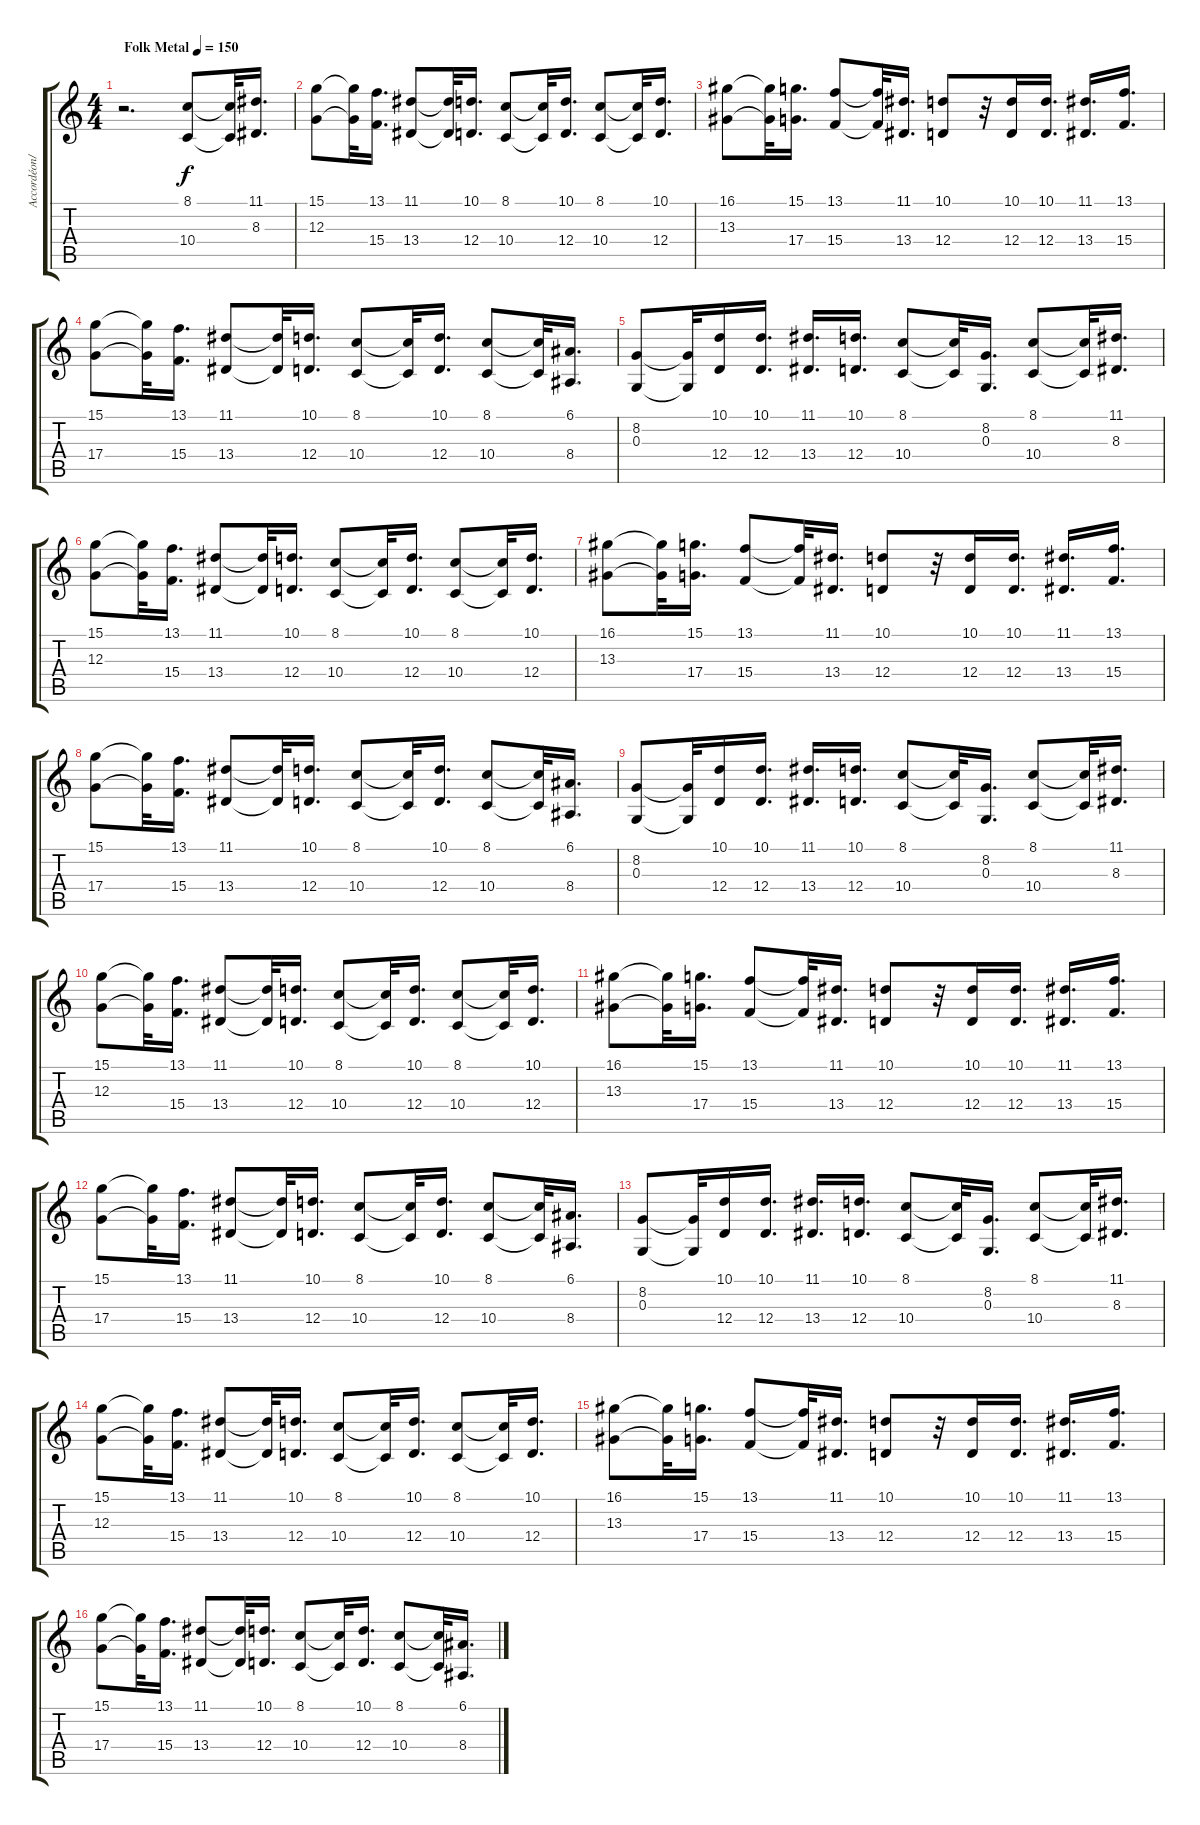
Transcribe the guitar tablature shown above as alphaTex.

\track ("Accordéon/Juho" "Accordéon/") {instrument accordion}
\staff {score tabs}
\tuning (E4 B3 G3 D3 A2 E2) {hide}
\ts (4 4)
\tempo (150 "Folk Metal")
\clef g2
\ks c
r.2{d dy f instrument accordion} (8.1 10.4).8 (8.1{t} 10.4{t}).32 (11.1 8.3).16{d} |
(15.1 12.3).8 (15.1{t} 12.3{t}).32 (13.1 15.4).16{d} (11.1 13.4).8 (11.1{t} 13.4{t}).32 (10.1 12.4).16{d} (8.1 10.4).8 (8.1{t} 10.4{t}).32 (10.1 12.4).16{d} (8.1 10.4).8 (8.1{t} 10.4{t}).32 (10.1 12.4).16{d} |
(16.1 13.3).8 (16.1{t} 13.3{t}).32 (15.1 17.4).16{d} (13.1 15.4).8 (13.1{t} 15.4{t}).32 (11.1 13.4).16{d} (10.1 12.4).8 r.32 (10.1 12.4).16 (10.1 12.4).16{d} (11.1 13.4).16{d} (13.1 15.4).16{d} |
(15.1 17.4).8 (15.1{t} 17.4{t}).32 (13.1 15.4).16{d} (11.1 13.4).8 (11.1{t} 13.4{t}).32 (10.1 12.4).16{d} (8.1 10.4).8 (8.1{t} 10.4{t}).32 (10.1 12.4).16{d} (8.1 10.4).8 (8.1{t} 10.4{t}).32 (6.1 8.4).16{d} |
(8.2 0.3).8 (8.2{t} 0.3{t}).32 (10.1 12.4).16 (10.1 12.4).16{d} (11.1 13.4).16{d} (10.1 12.4).16{d} (8.1 10.4).8 (8.1{t} 10.4{t}).32 (8.2 0.3).16{d} (8.1 10.4).8 (8.1{t} 10.4{t}).32 (11.1 8.3).16{d} |
(15.1 12.3).8 (15.1{t} 12.3{t}).32 (13.1 15.4).16{d} (11.1 13.4).8 (11.1{t} 13.4{t}).32 (10.1 12.4).16{d} (8.1 10.4).8 (8.1{t} 10.4{t}).32 (10.1 12.4).16{d} (8.1 10.4).8 (8.1{t} 10.4{t}).32 (10.1 12.4).16{d} |
(16.1 13.3).8 (16.1{t} 13.3{t}).32 (15.1 17.4).16{d} (13.1 15.4).8 (13.1{t} 15.4{t}).32 (11.1 13.4).16{d} (10.1 12.4).8 r.32 (10.1 12.4).16 (10.1 12.4).16{d} (11.1 13.4).16{d} (13.1 15.4).16{d} |
(15.1 17.4).8 (15.1{t} 17.4{t}).32 (13.1 15.4).16{d} (11.1 13.4).8 (11.1{t} 13.4{t}).32 (10.1 12.4).16{d} (8.1 10.4).8 (8.1{t} 10.4{t}).32 (10.1 12.4).16{d} (8.1 10.4).8 (8.1{t} 10.4{t}).32 (6.1 8.4).16{d} |
(8.2 0.3).8 (8.2{t} 0.3{t}).32 (10.1 12.4).16 (10.1 12.4).16{d} (11.1 13.4).16{d} (10.1 12.4).16{d} (8.1 10.4).8 (8.1{t} 10.4{t}).32 (8.2 0.3).16{d} (8.1 10.4).8 (8.1{t} 10.4{t}).32 (11.1 8.3).16{d} |
(15.1 12.3).8 (15.1{t} 12.3{t}).32 (13.1 15.4).16{d} (11.1 13.4).8 (11.1{t} 13.4{t}).32 (10.1 12.4).16{d} (8.1 10.4).8 (8.1{t} 10.4{t}).32 (10.1 12.4).16{d} (8.1 10.4).8 (8.1{t} 10.4{t}).32 (10.1 12.4).16{d} |
(16.1 13.3).8 (16.1{t} 13.3{t}).32 (15.1 17.4).16{d} (13.1 15.4).8 (13.1{t} 15.4{t}).32 (11.1 13.4).16{d} (10.1 12.4).8 r.32 (10.1 12.4).16 (10.1 12.4).16{d} (11.1 13.4).16{d} (13.1 15.4).16{d} |
(15.1 17.4).8 (15.1{t} 17.4{t}).32 (13.1 15.4).16{d} (11.1 13.4).8 (11.1{t} 13.4{t}).32 (10.1 12.4).16{d} (8.1 10.4).8 (8.1{t} 10.4{t}).32 (10.1 12.4).16{d} (8.1 10.4).8 (8.1{t} 10.4{t}).32 (6.1 8.4).16{d} |
(8.2 0.3).8 (8.2{t} 0.3{t}).32 (10.1 12.4).16 (10.1 12.4).16{d} (11.1 13.4).16{d} (10.1 12.4).16{d} (8.1 10.4).8 (8.1{t} 10.4{t}).32 (8.2 0.3).16{d} (8.1 10.4).8 (8.1{t} 10.4{t}).32 (11.1 8.3).16{d} |
(15.1 12.3).8 (15.1{t} 12.3{t}).32 (13.1 15.4).16{d} (11.1 13.4).8 (11.1{t} 13.4{t}).32 (10.1 12.4).16{d} (8.1 10.4).8 (8.1{t} 10.4{t}).32 (10.1 12.4).16{d} (8.1 10.4).8 (8.1{t} 10.4{t}).32 (10.1 12.4).16{d} |
(16.1 13.3).8 (16.1{t} 13.3{t}).32 (15.1 17.4).16{d} (13.1 15.4).8 (13.1{t} 15.4{t}).32 (11.1 13.4).16{d} (10.1 12.4).8 r.32 (10.1 12.4).16 (10.1 12.4).16{d} (11.1 13.4).16{d} (13.1 15.4).16{d} |
(15.1 17.4).8 (15.1{t} 17.4{t}).32 (13.1 15.4).16{d} (11.1 13.4).8 (11.1{t} 13.4{t}).32 (10.1 12.4).16{d} (8.1 10.4).8 (8.1{t} 10.4{t}).32 (10.1 12.4).16{d} (8.1 10.4).8 (8.1{t} 10.4{t}).32 (6.1 8.4).16{d}
